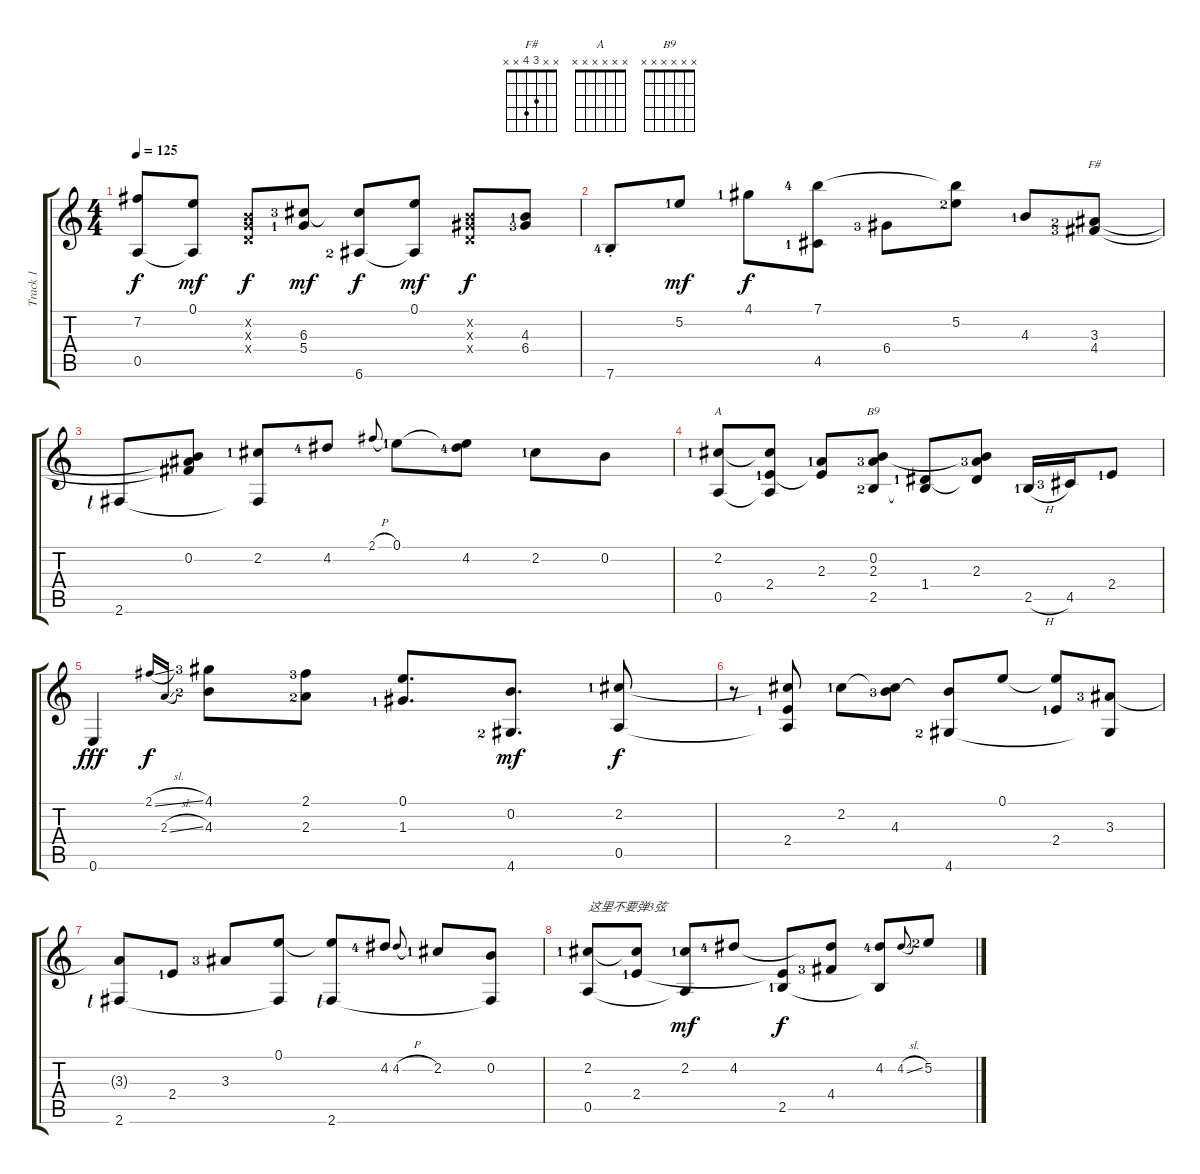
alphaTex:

\track ("Track 1" "Track 1") {instrument acousticguitarnylon}
\staff {score tabs}
\tuning (E4 B3 G3 D3 A2 E2) {hide}
\chord ("F#" x x 3 4 x x)
\chord ("A" x x x x x x)
\chord ("B9" x x x x x x)
\ts (4 4)
\tempo 125
\clef g2
\ks c
(7.2{t} 0.5).8{dy f} (0.1 0.5{t}).8{dy mf} (0.2{x} 0.3{x} 0.4{x}).8{dy f} (6.3{lf 4} 5.4{lf 2}).8{dy mf} (6.3{t} 6.6{lf 3}).8{dy f} (0.1 6.6{t}).8{dy mf} (0.2{x} 1.3{x} 0.4{x}).8{dy f} (4.3{lf 2} 6.4{lf 4}).8 |
7.6{st lf 5}.8 5.2{lf 2}.8{dy mf} 4.1{lf 2}.8{dy f} (7.1{lf 5} 4.5{lf 2}).8 6.4{lf 4}.8 (7.1{t} 5.2{lf 3}).8 4.3{lf 2}.8 (3.3{lf 3} 4.4{lf 4}).8{ch "F#"} |
2.6{lf 1}.8 (0.2 3.3{t} 4.4{t}).8 (2.2{lf 2} 2.6{t}).8 4.2{lf 5}.8 2.1{h}.8{gr onbeat} 0.1{lf 2}.8 (0.1{t} 4.2{lf 5}).8 2.2{lf 2}.8 0.2.8 |
(2.2{lf 2} 0.5).8{ch "A"} (2.2{t} 2.4{lf 2} 0.5{t}).8 (2.3{lf 2} 2.4{t}).8 (0.2 2.3{lf 4} 2.5{lf 3}).8{ch "B9"} (1.4{lf 2} 2.5{t}).8 (0.2{t} 2.3{lf 4} 1.4{t}).8 2.5{h lf 2}.16 4.5{lf 4}.16 2.4{lf 2}.8 |
0.6.4{dy fff} 2.1{sl}.16{gr onbeat dy f} 2.3{sl}.16{gr onbeat} (4.1{lf 4} 4.3{lf 3}).8 (2.1{lf 4} 2.3{lf 3}).8 (0.1 1.3{lf 2}).8{d} (0.2 4.6{lf 3}).8{d dy mf} (2.2{lf 2} 0.5).8{dy f} |
r.8 (2.2{t} 2.4{lf 2} 0.5{t}).8 2.2{lf 2}.8 (2.2{t} 4.3{lf 4}).8 (4.3{t} 4.6{lf 3}).8 0.1.8 (0.1{t} 2.4{lf 2}).8 (3.3{lf 4} 4.6{t}).8 |
(3.3{t} 2.6{lf 1}).8 2.4{lf 2}.8 3.3{lf 4}.8 (0.1 2.6{t}).8 (0.1{t} 2.6{lf 1}).8 4.2{lf 5}.8 4.2{h}.8{gr onbeat} 2.2{lf 2}.8 (0.2 2.6{t}).8 |
(2.2{lf 2} 0.5).8{txt "这里不要弹3弦"} (2.2{t} 2.4{lf 2}).8 (2.2{lf 2} 0.5{t}).8{dy mf} 4.2{lf 5}.8 (2.4{t} 2.5{lf 2}).8{dy f} (4.2{t} 4.4{lf 4}).8 (4.2{lf 5} 2.5{t}).8 4.2{sl}.8{gr onbeat} 5.2{lf 3}.8
